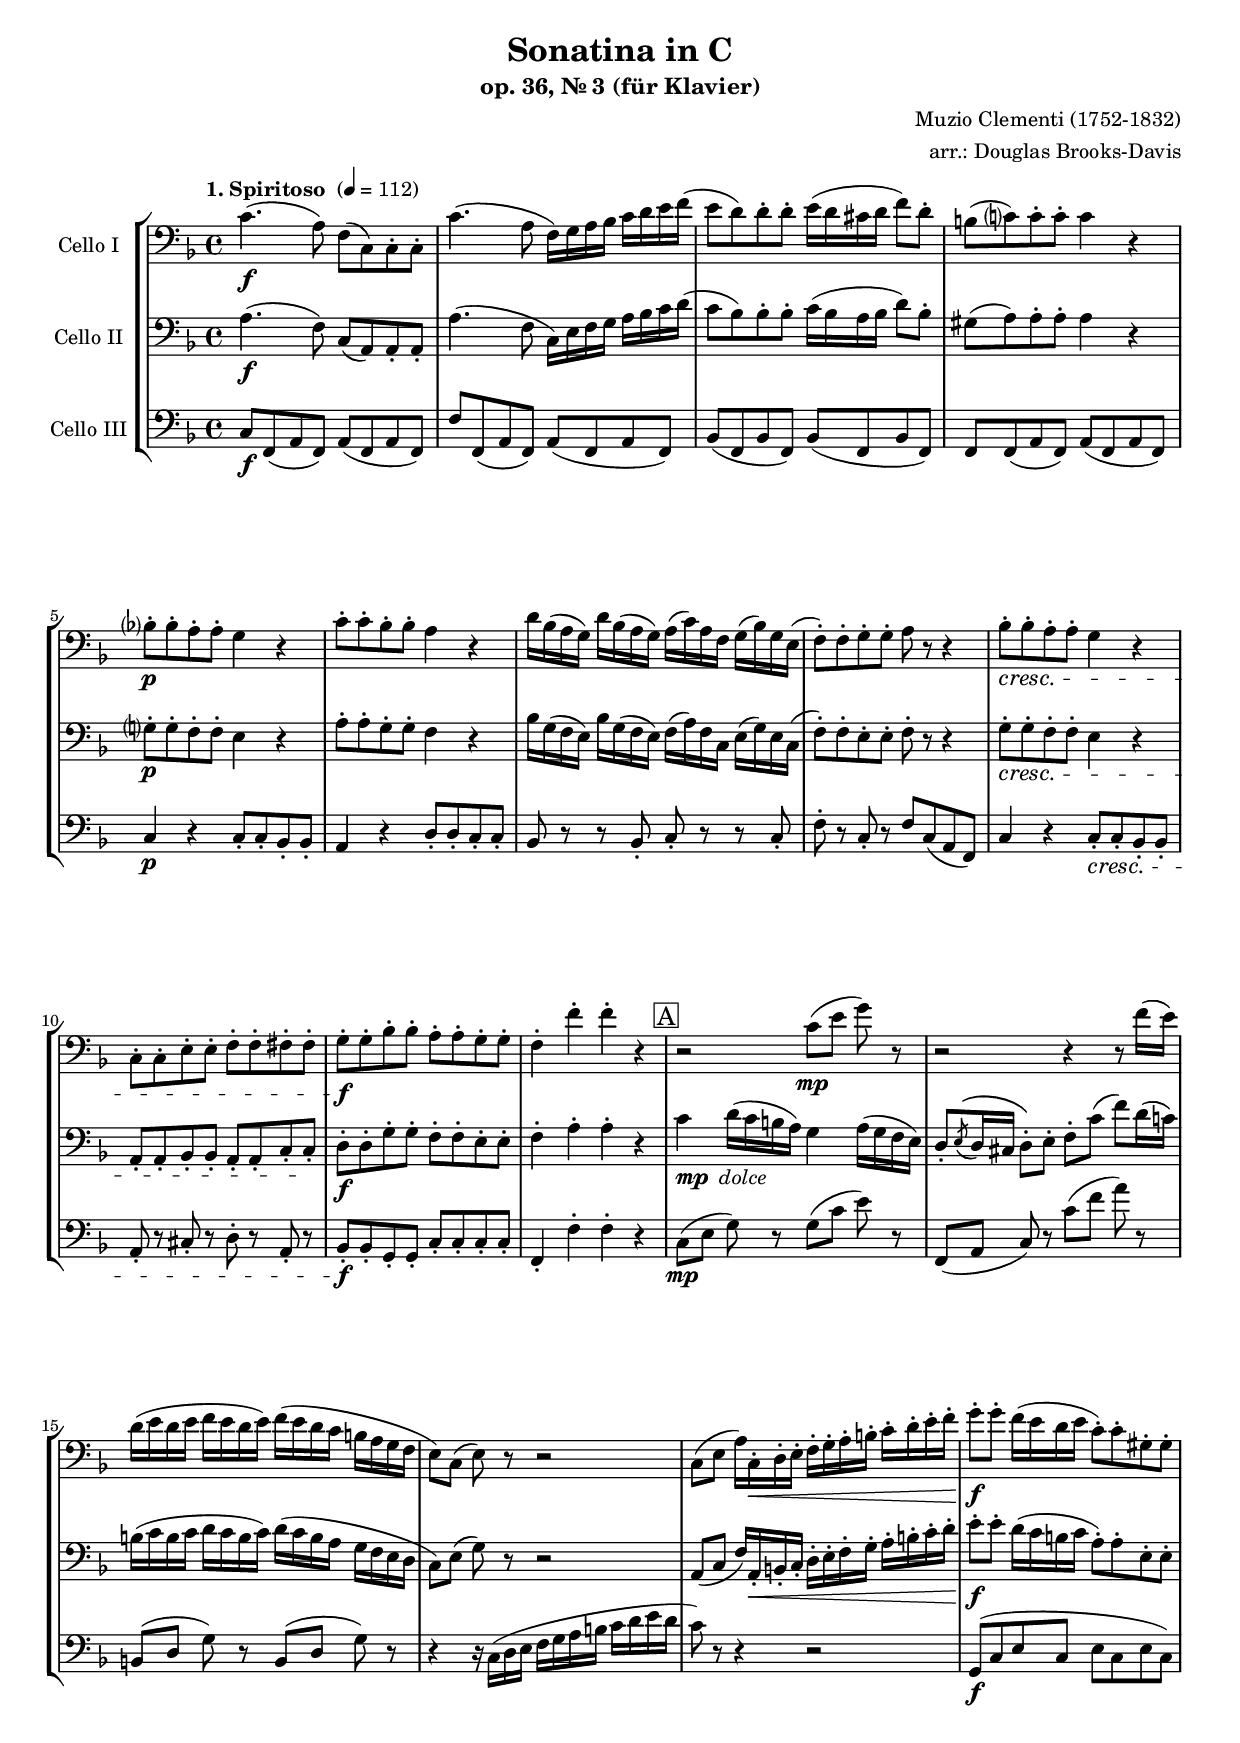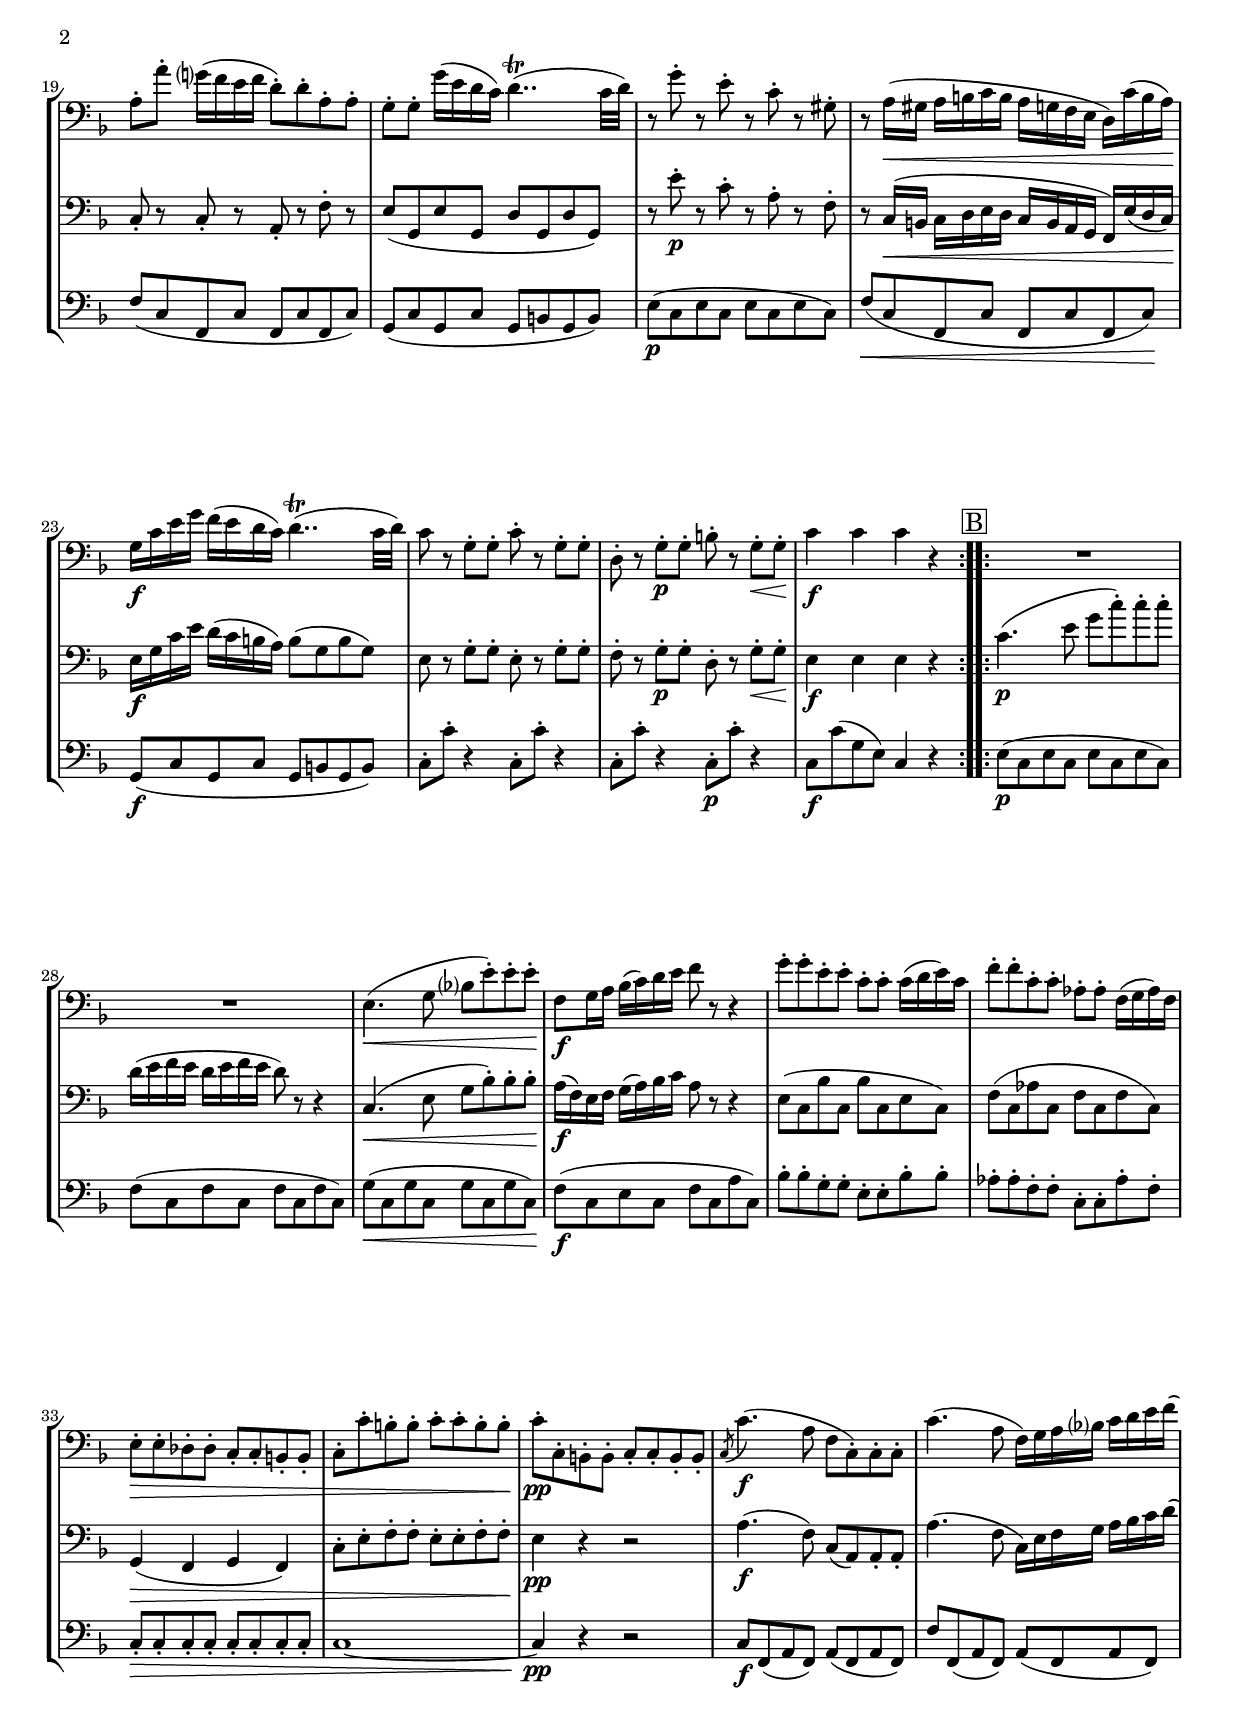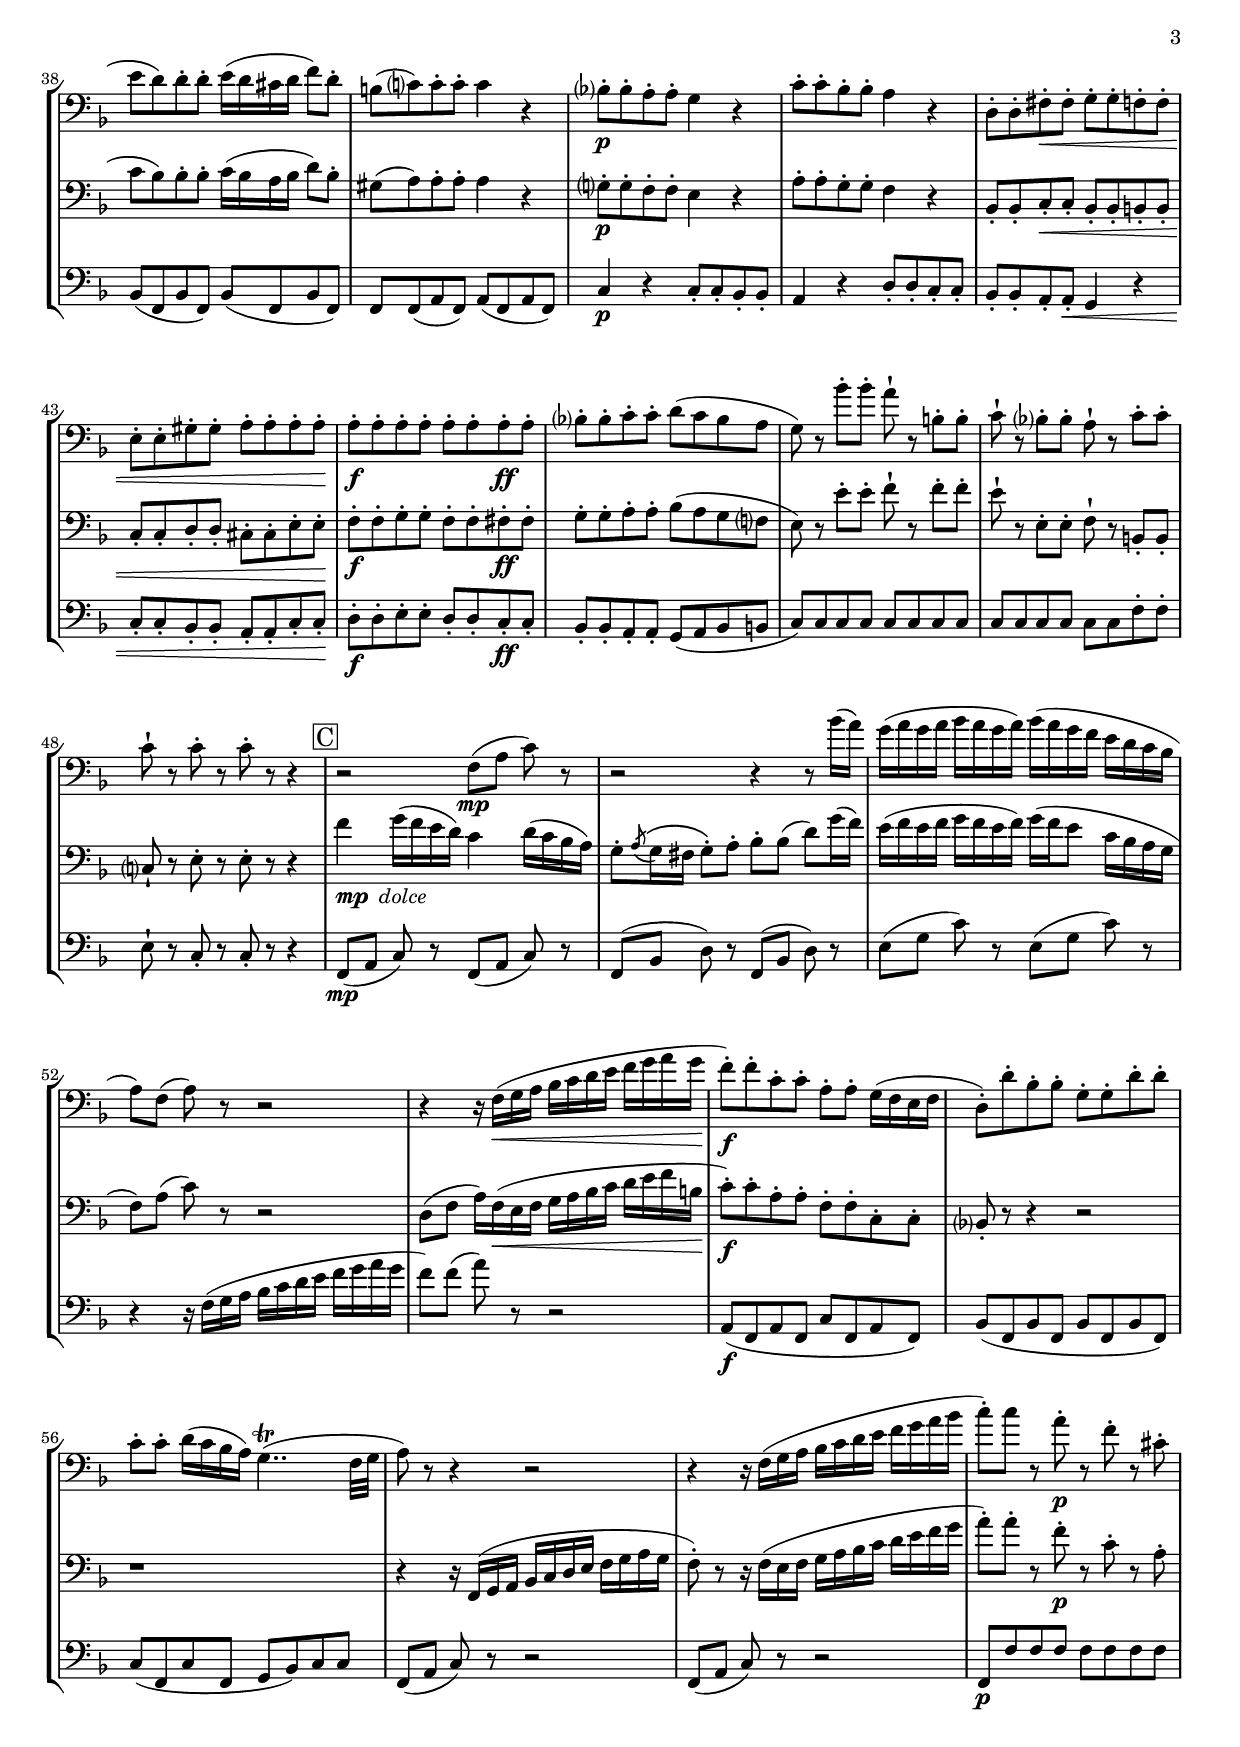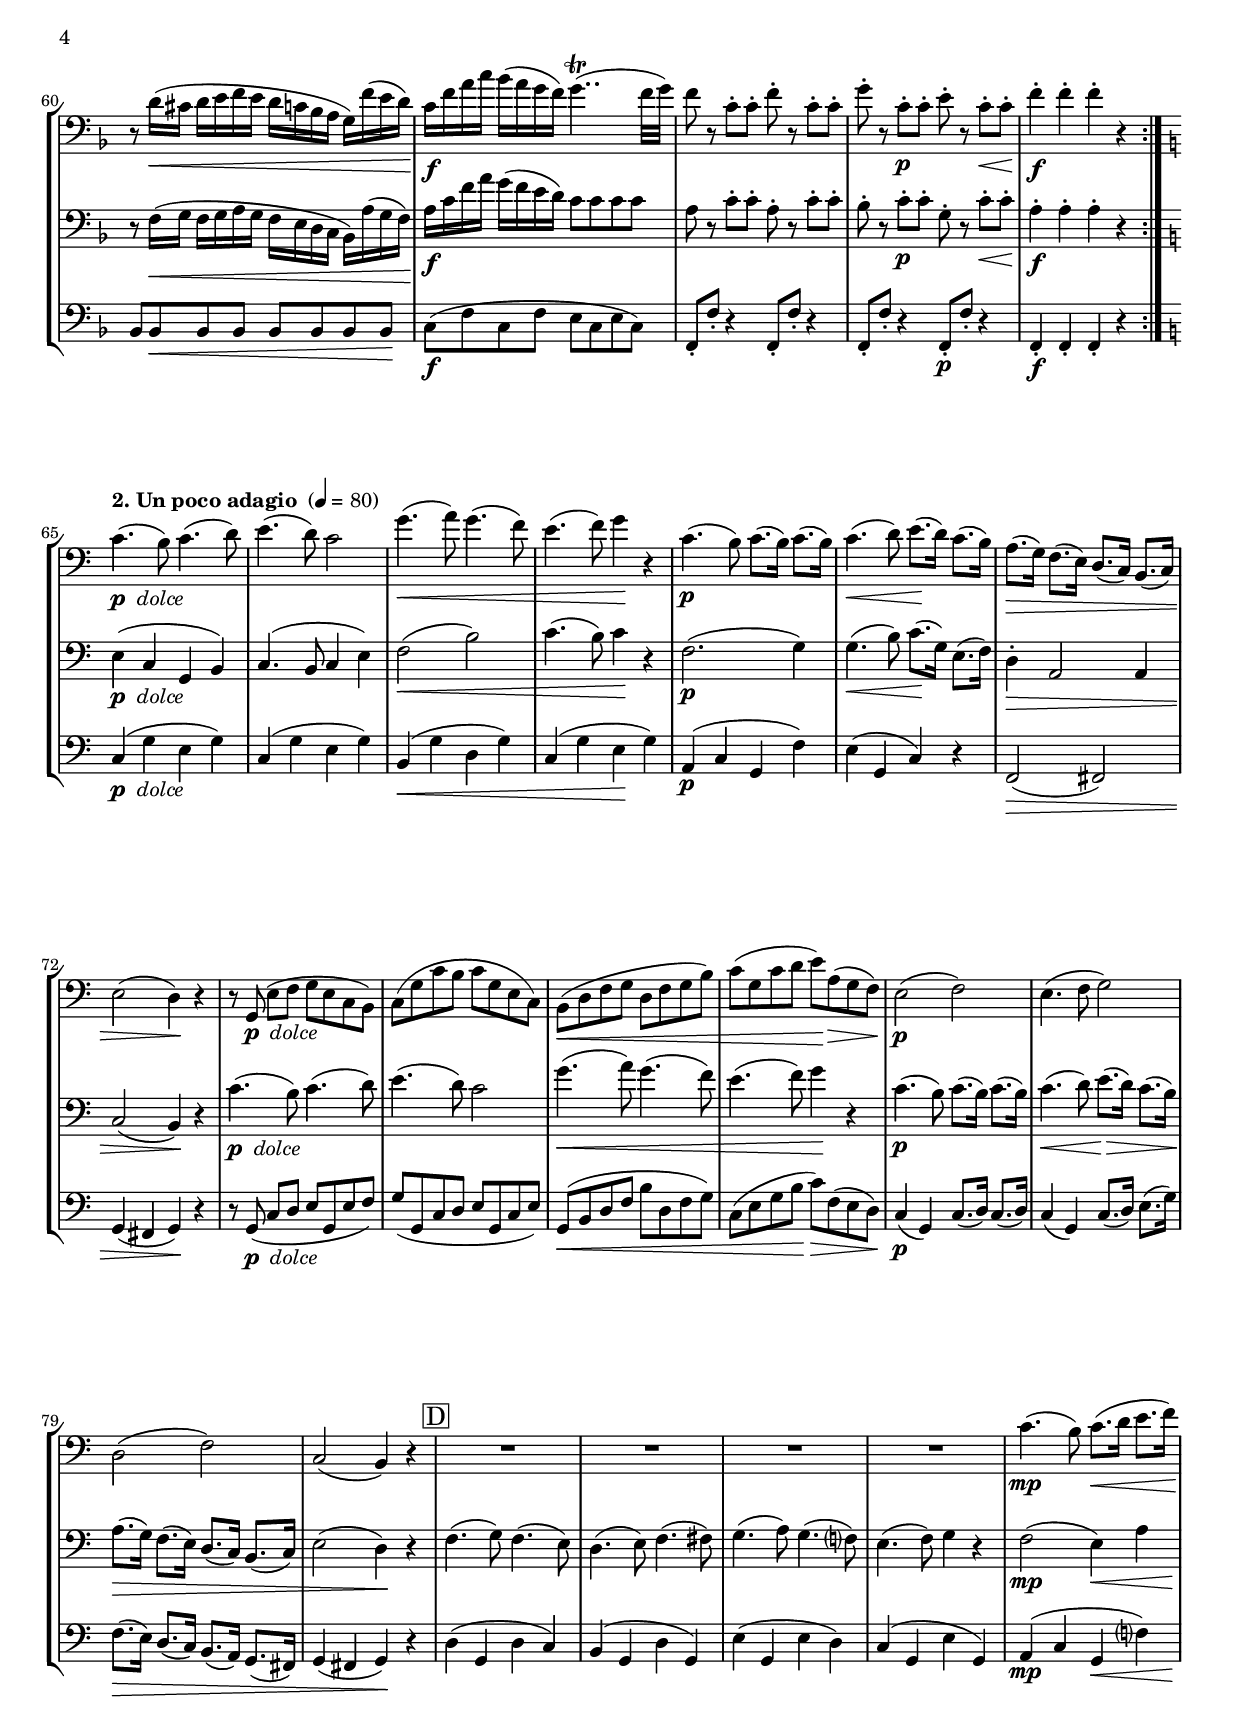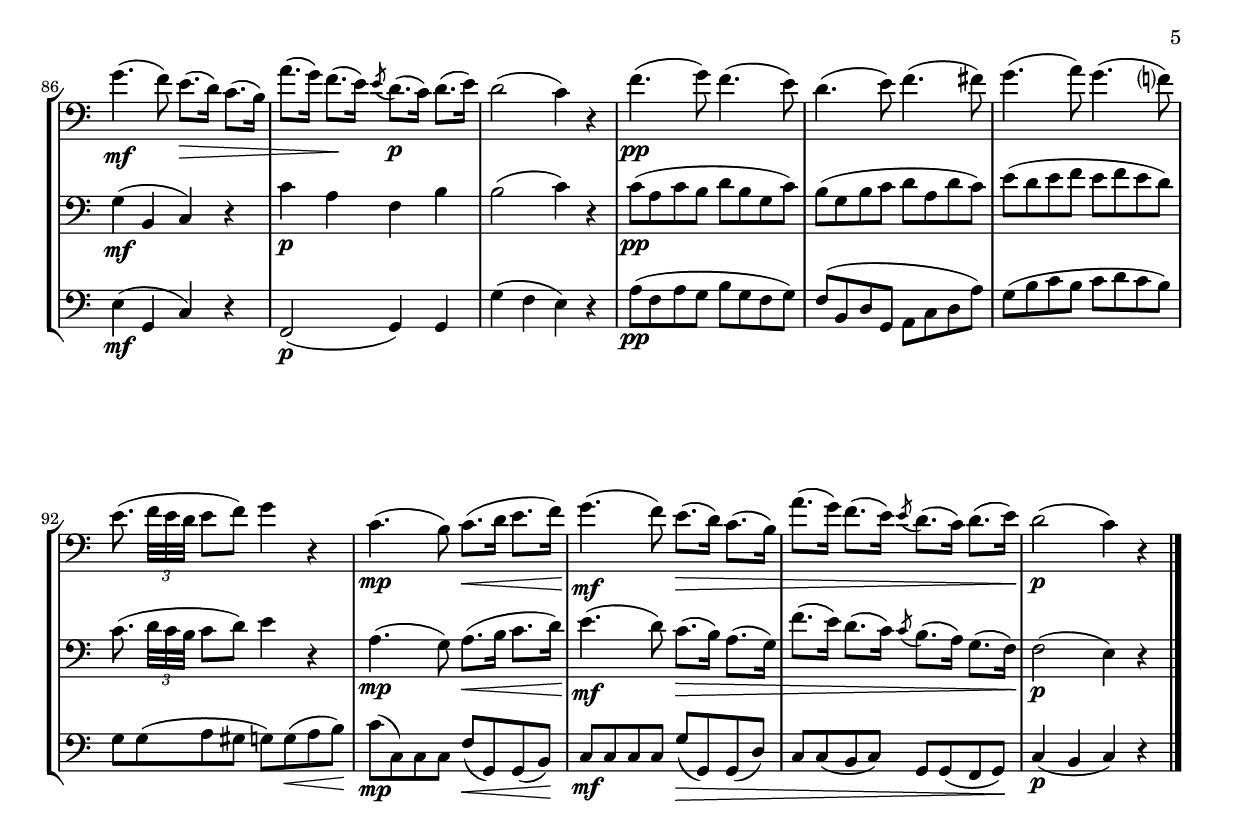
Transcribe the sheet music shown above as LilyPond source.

\version "2.14.2"
\include "deutsch.ly"

#(set-global-staff-size 17.75)

\header {
  title = "Sonatina in C"
  subtitle = "op. 36, Nr. 3 (für Klavier)"
  composer = "Muzio Clementi (1752-1832)"
  arranger = "arr.: Douglas Brooks-Davis"
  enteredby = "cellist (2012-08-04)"
}

voiceconsts = {
 \key c \major
 \time 4/4
 \clef "bass"
% \numericTimeSignature
 \compressFullBarRests
}

%minstr = "harpsichord"
mihi = "clarinet"
%minstr = "accordion"
milo = "bassoon"

introa = { \tempo "1. Spiritoso " 4=112 }
introb = { \break \tempo "2. Un poco adagio " 4=80 \key g \major }

mpdol = \markup { \dynamic mp \italic " dolce" }
pdol  = \markup { \dynamic p \italic " dolce" }

va = \relative c''' {
  \voiceconsts

  \introa
  \repeat volta 2 {
    g4.(\f e8) c( g) g-. g-.
    g'4.( e8 c16) d e f g a h c(
    h8 a) a-. a-. h16( a gis a c8) a-.
    fis( g?) g-. g-. g4 r

    f?8-.\p f-. e-. e-. d4 r
    g8-. g-. f-. f-. e4 r
    a16 f( e d) a' f( e d) e( g) e c d( f) d h(
    c8-.) c-. d-. d-. e r r4

    f8-.\cresc f-. e-. e-. d4 r
    g,8-. g-. h-. h-. c-. c-. cis-. cis-.
    d-.\f d-. f-. f-. e-. e-. d-. d-.
    c4-. c'-. c-. r \mark \markup \box "A"
    r2 g8([\mp h] d) r

    r2 r4 r8 c16( h)
    a( h a h c h a h) c( h a g fis e d c
    h8)[ g]( h) r r2

    g8( h e16) g,-.\< a-. h-. c-. d-. e-. fis-. g-. a-. h-. c-.\!
    d8-.\f d-. c16( h a h g8-.) g-. dis-. dis-.
    e-. e'-. d?16( c h c a8-.) a-. e-. e-.

    d-. d-. d'16( h a g) a4..(\trill g32 a)
    r8 d-. r h-. r g-. r dis-.
    r e16(\< dis e fis g fis e d c h a) g'( fis e)\!

    d\f g h d c( h a g) a4..(\trill g32 a)
    g8 r d-. d-. g-. r d-. d-.
    a-. r d-.\p d-. fis-. r d-.\< d-.\!
    g4\f g g r
  }

  \repeat volta 2 { \mark \markup \box "B"
    R1*2
    h,4.(\< d8 f? h-.) h-. h-.\!
    c,\f d16 e f( g) a h c8 r r4

    d8-. d-. h-. h-. g-. g-. g16( a h) g
    c8-. c-. g-. g-. es-. es-. c16( d es) c
    h8-.\> h-. as-. as-. g-. g-. fis-. fis-.
    g-. g'-. fis-. fis-. g-. g-. fis-. fis-.\!

    g-.\pp g,-. fis-. fis-. g-. g-. fis-. fis-.
    \acciaccatura g g'4.(\f e8 c g-.) g-. g-.
    g'4.( e8 c16) d e f? g a h c(
    h8 a) a-. a-. h16( a gis a c8) a-.

    fis( g?) g-. g-. g4 r
    f?8-.\p f-. e-. e-. d4 r
    g8-. g-. f-. f-. e4 r
    a,8-. a-. cis-.\< cis-. d-. d-. c-. c-.
    h-. h-. dis-. dis-. e-. e-. e-. e-.\!

    e-.\f e-. e-. e-. e-. e-. e-.\ff e-.
    f?-. f-. g-. g-. a( g f e
    d) r f'-. f-. e-| r fis,-. fis-.
    g-| r f?-. f-. e-| r g-. g-.
    g-| r g-. r g-. r r4 \mark \markup \box "C"

    r2 c,8([\mp e] g) r
    r2 r4 r8 f'16( e)
    d( e d e f e d e) f( e d c h a g f

    e8)[ c]( e) r r2
    r4 r16 c(\< d e f g a h c d e d\!
    c8-.)\f c-. g-. g-. e-. e-. d16( c h c
    a8-.) a'-. f-. f-. d-. d-. a'-. a-.

    g-. g-. a16( g f e) d4..(\trill c32 d
    e8) r r4 r2
    r4 r16 c( d e f g a h c d e f
    g8-.) g r e-.\p r c-. r gis-.

    r a16(\< gis a h c h a g f e d) c'( h a)\!
    g\f c e g f( e d c) d4..(\trill c32 d)

    c8 r g-. g-. c-. r g-. g-.
    d'-. r g,-.\p g-. h-. r g-.\< g-.\!
    c4-.\f c-. c-. r
  }

  \introb
  g4.(_\pdol fis8) g4.( a8)
  h4.( a8) g2
  d'4.(\< e8) d4.( c8)
  h4.( c8) d4\! r
  g,4.(\p fis8) g8.( fis16) g8.( fis16)
  g4.(\< a8) h8.(\! a16) g8.( fis16)

  e8.(\> d16) c8.( h16) a8.( g16) fis8.( g16)
  h2( a4)\! r
  r8 d,(_\pdol h'[ c] d h g fis)
  g( d' g fis g d h g)
  fis(\< a c d a c d fis)

  g( d g a h)\! e,(\> d c)
  h2(\!\p c)
  h4.( c8 d2)
  a( c)
  g( fis4) r \mark \markup \box "D"

  R1*4
  g'4.(\mp fis8) g8.(\< a16 h8. c16)\!
  d4.(\mf c8) h8.(\> a16) g8.( fis16)

  e'8.( d16) c8.(\! h16) \acciaccatura h8 a8.(\p g16) a8.( h16)
  a2( g4) r
  c4.(\pp d8) c4.( h8)
  a4.( h8) c4.( cis8)
  d4.( e8) d4.( c?8)

  h8.( \times 2/3 { c32[ h a] } h8 c) d4 r
  g,4.(\mp fis8) g8.(\< a16 h8. c16)\!

  d4.(\mf c8) h8.(\> a16) g8.( fis16)
  e'8.( d16) c8.( h16) \acciaccatura h8 a8.( g16) a8.( h16)\!
  a2(\p g4) r \bar "|."
}

vb = \relative c'' {
  \voiceconsts

  \introa
  \repeat volta 2 {
    e4.(\f c8) g( e) e-. e-.
    e'4.( c8 g16) h c d e f g a(
    g8 f) f-. f-. g16( f e f a8) f-.
    dis( e) e-. e-. e4 r

    d?8-.\p d-. c-. c-. h4 r
    e8-. e-. d-. d-. c4 r
    f16 d( c h) f' d( c h) c( e) c g h( d) h g(
    c8-.) c-. h-. h-. c-. r r4

    d8-.\cresc d-. c-. c-. h4 r
    e,8-. e-. f-. f-. e-. e-. g-. g-.\!
    a-.\f a-. d-. d-. c-. c-. h-. h-.
    c4-. e-. e-. r \mark \markup \box "A"
    g_\mpdol a16( g fis e) d4 e16( d c h)

    a8-. \acciaccatura h\( a16 gis a8-.\) h-. c-. g'( c) a16( g!)
    fis( g fis g a g fis g) a( g fis e d c h a
    g8)[ h]( d) r r2

    e,8( g c16) e,-.\< fis-. g-. a-. h-. c-. d-. e-. fis-. g-. a-.\!
    h8-.\f h-. a16( g fis g e8-.) e-. h-. h-. 
    g-. r g-. r e-. r c'-. r

    h( d, h' d, a' d, a' d,)
    r h''-.\p r g-. r e-. r c-.
    r g16(\< fis g a h a g fis e d c) h'( a g)\!

    h\f d g h a( g fis e) fis8( d fis d)
    h r d-. d-. h-. r d-. d-.
    c-. r d-.\p d-. a-. r d-.\< d-.\!
    h4\f h h r
  }

  \repeat volta 2 { \mark \markup \box "B"
    g'4.(\p h8 d g-.) g-. g-.
    a,16( h c h a h c h a8) r r4
    g,4.(\< h8 d f-.) f-. f-.\!
    e16(\f c) h c d( e) f g e8 r r4

    h8( g f' g, f' g, h g)
    c( g es' g, c g c g)
    d4(\> c d c)
    g'8-. h-. c-. c-. h-. h-. c-. c-.\!

    h4\pp r r2
    e4.(\f c8) g( e) e-. e-.
    e'4.( c8 g16) h c d e f g a(
    g8 f) f-. f-. g16( f e f a8) f-.

    dis( e) e-. e-. e4 r
    d?8-.\p d-. c-. c-. h4 r
    e8-. e-. d-. d-. c4 r
    f,8-. f-. g-.\< g-. f-. f-. fis-. fis-.
    g-. g-. a-. a-. gis-. gis-. h-. h-.\!

    c-.\f c-. d-. d-. c-. c-. cis-.\ff cis-.
    d-. d-. e-. e-. f( e d c?
    h) r h'-. h-. c-| r c-. c-.
    h-| r h,-. h-. c-| r fis,-. fis-.
    g?-| r h-. r h-. r r4 \mark \markup \box "C"

    c'4_\mpdol d16( c h a) g4 a16( g f e)
    d8-. \acciaccatura e\( d16 cis d8-.\) e-. f-. f( a) d16( c)
    h( c h c d c h c) d( c h8 g16 f e d

    c8)[ e]( g) r r2
    a,8( c e16) c(\< h c d e f g a h c fis,\!
    g8-.)\f g-. e-. e-. c-. c-. g-. g-.
    f?-. r r4 r2

    r1
    r4 r16 c( d e f g a h c d e d
    c8-.) r r16 c( h c d e f g a h c d
    e8-.) e-. r c-.\p r g-. r e-.

    r c16(\< d c d e d c h a g f) e'( d c)\!
    e\f g c e d( c h a) g8 g g g

    e r g-. g-. e-. r g-. g-.
    f-. r g-.\p g-. d-. r g-.\< g-.\!
    e4-.\f e-. e-. r
  }

  \introb
  h(_\pdol g d fis)
  g4.( fis8 g4 h)
  c2(\< fis)
  g4.( fis8) g4\! r
  c,2.(\p d4)
  d4.(\< fis8) g8.(\! d16) h8.( c16)

  a4-.\> e2 e4
  g2( fis4)\! r
  g'4.(_\pdol fis8) g4.( a8)
  h4.( a8) g2
  d'4.(\< e8) d4.( c8)

  h4.( c8) d4\! r
  g,4.(\p fis8) g8.( fis16)  g8.( fis16)
  g4.(\< a8) h8.(\!\> a16) g8.( fis16)\!
  e8.(\> d16) c8.( h16) a8.( g16) fis8.( g16)
  h2( a4)\! r \mark \markup \box "D"

  c4.( d8) c4.( h8)
  a4.( h8) c4.( cis8)
  d4.( e8) d4.( c?8)
  h4.( c8) d4 r
  c2(\mp h4)\< e
  d(\!\mf fis, g) r

  g'\p e c fis
  fis2( g4) r
  g8(\pp e g fis a fis d g)
  fis( d fis g a e a g)
  h( a h c h c h a)

  g8.( \times 2/3 { a32[ g fis] } g8 a) h4 r
  e,4.(\mp d8) e8.(\< fis16 g8. a16)\!

  h4.(\mf a8) g8.(\> fis16) e8.( d16)
  c'8.( h16) a8.( g16) \acciaccatura g8 fis8.( e16) d8.( c16)\!
  c2(\p h4) r \bar "|."
}

vc = \relative c'' {
  \voiceconsts

  \introa
  \repeat volta 2 {
    g8\f c,( e c) e( c e c)
    c' c,( e c) e( c e c)
    f( c f c) f( c f c)
    c c( e c) e( c e c)

    g'4\p r g8-. g-. f-. f-.
    e4 r a8-. a-. g-. g-.
    f r r f-. g-. r r g-.
    c-. r g-. r c g( e c)

    g'4 r g8-.\cresc g-. f-. f-.
    e-. r gis-. r a-. r e-. r
    f-.\f f-. d-. d-. g-. g-. g-. g-.
    c,4-. c'-. c-. r \mark \markup \box "A"
    g8(\mp[ h] d) r d([ g] h) r

    c,,([ e] g) r g'([ c] e) r
    fis,,([ a] d) r fis,([ a] d) r
    r4 r16 g,( a h c d e fis g a h a

    g8) r r4 r2
    d,8(\f g h g h g h g)
    c( g c, g' c, g' c, g')

    d( g d g d fis d fis)
    h(\p g h g h g h g)
    c(\< g c, g' c, g' c, g')\!

    d(\f g d g d fis d fis)
    g-. g'-. r4 g,8-. g'-. r4
    g,8-. g'-. r4 g,8-.\p g'-. r4
    g,8\f g'( d h) g4 r
  }
  \repeat volta 2 { \mark \markup \box "B"
    h8(\p g h g h g h g)
    c( g c g c g c g)
    d'(\< g, d' g, d' g, d' g,)\!
    c(\f g h g c g e' g,)

    f'-. f-. d-. d-. h-. h-. f'-. f-.
    es-. es-. c-. c-. g-. g-. es'-. c-.
    g-.\> g-. g-. g-. g-. g-. g-. g-.
    g1~

    g4\!\pp r r2
    g8\f c,( e c) e( c e c)
    c' c,( e c) e( c e c)
    f( c f c) f( c f c)

    c c( e c) e( c e c)
    g'4\p r g8-. g-. f-. f-.
    e4 r a8-. a-. g-. g-.
    f-. f-. e-. e-.\< d4 r
    g8-. g-. f-. f-. e-. e-. g-. g-.\!

    a-.\f a-. h-. h-. a-. a-. g-.\ff g-.
    f-. f-. e-. e-. d( e f fis
    g) g g g g g g g
    g g g g g g c-. c-.
    h-| r g-. r g-. r r4

    c,8([\mp e] g) r c,([ e] g) r
    c,([ f] a) r c,([ f] a) r
    h([ d] g) r h,([ d] g) r

    r4 r16 c,( d e f g a h c d e d
    c8)[ c]( e) r r2
    e,,8(\f c e c g' c, e c)
    f( c f c f c f c)

    g'( c, g' c, d f) g g
    c,([ e] g) r r2
    c,8([ e] g) r r2
    c,8\p c' c c c c c c

    f, f\< f f f f f f\!
    g(\f c g c h g h g)

    c,-. c'-. r4 c,8-. c'-. r4
    c,8-. c'-. r4 c,8-.\p c'-. r4
    c,4-.\f c-. c-. r
  }

  \introb
  g'(_\pdol d' h d)
  g,( d' h d)
  fis,(\< d' a d)
  g,( d' h\! d)
  e,(\p g d c')
  h( d, g) r

  c,2(\> cis)
  d4( cis d)\! r
  r8 d(_\pdol g[ a] h d, h' c)
  d( d, g a h d, g h)
  d,(\< fis a c fis a, c d)

  g,( h d fis\! g)\> c,( h a)
  g4(\!\p d) g8.( a16) g8.( a16)
  g4( d) g8.( a16) h8.( d16)
  c8.(\> h16) a8.( g16) fis8.( e16) d8.( cis16)
  d4( cis d)\! r \mark \markup \box "D"

  a'( d, a' g)
  fis( d a' d,)
  h'( d, h' a)
  g( d h' d,)
  e(\mp g d\< c'?)
  h(\!\mf d, g) r

  c,2(\p d4) d
  d'( c h) r
  e8(\pp c e d fis d c d)
  c( fis, a d, e g a e')
  d( fis g fis g a g fis)

  d d( e dis d) d(\< e fis)\!
  g(\mp g,) g g c(\< d,) d( fis)\!

  g\mf g g g d'(\> d,) d( a')
  g g( fis g) d d( c d)\!
  g4(\p fis g) r \bar "|."
}


music = \new StaffGroup <<
      \new Staff {
	\set Staff.midiInstrument = \milo
	\set Staff.instrumentName = #"Cello I"
	\transpose c f,, { \va }
%	\transpose c c { \va }
      }

      \new Staff {
	\set Staff.midiInstrument = \milo
	\set Staff.instrumentName = #"Cello II"
	\transpose c f,, { \vb }
%	\transpose c c { \vb }
      }

      \new Staff {
	\set Staff.midiInstrument = \milo
 	\set Staff.instrumentName = #"Cello III"
	\transpose c f,, { \vc }
%	\transpose c c { \vc }
      }
>>

\book {
  \score {
    \music
    \layout {}
  }

  \score {
    \unfoldRepeats \music

    \midi {
      \context {
        \Score
      }
    }
  }
}
